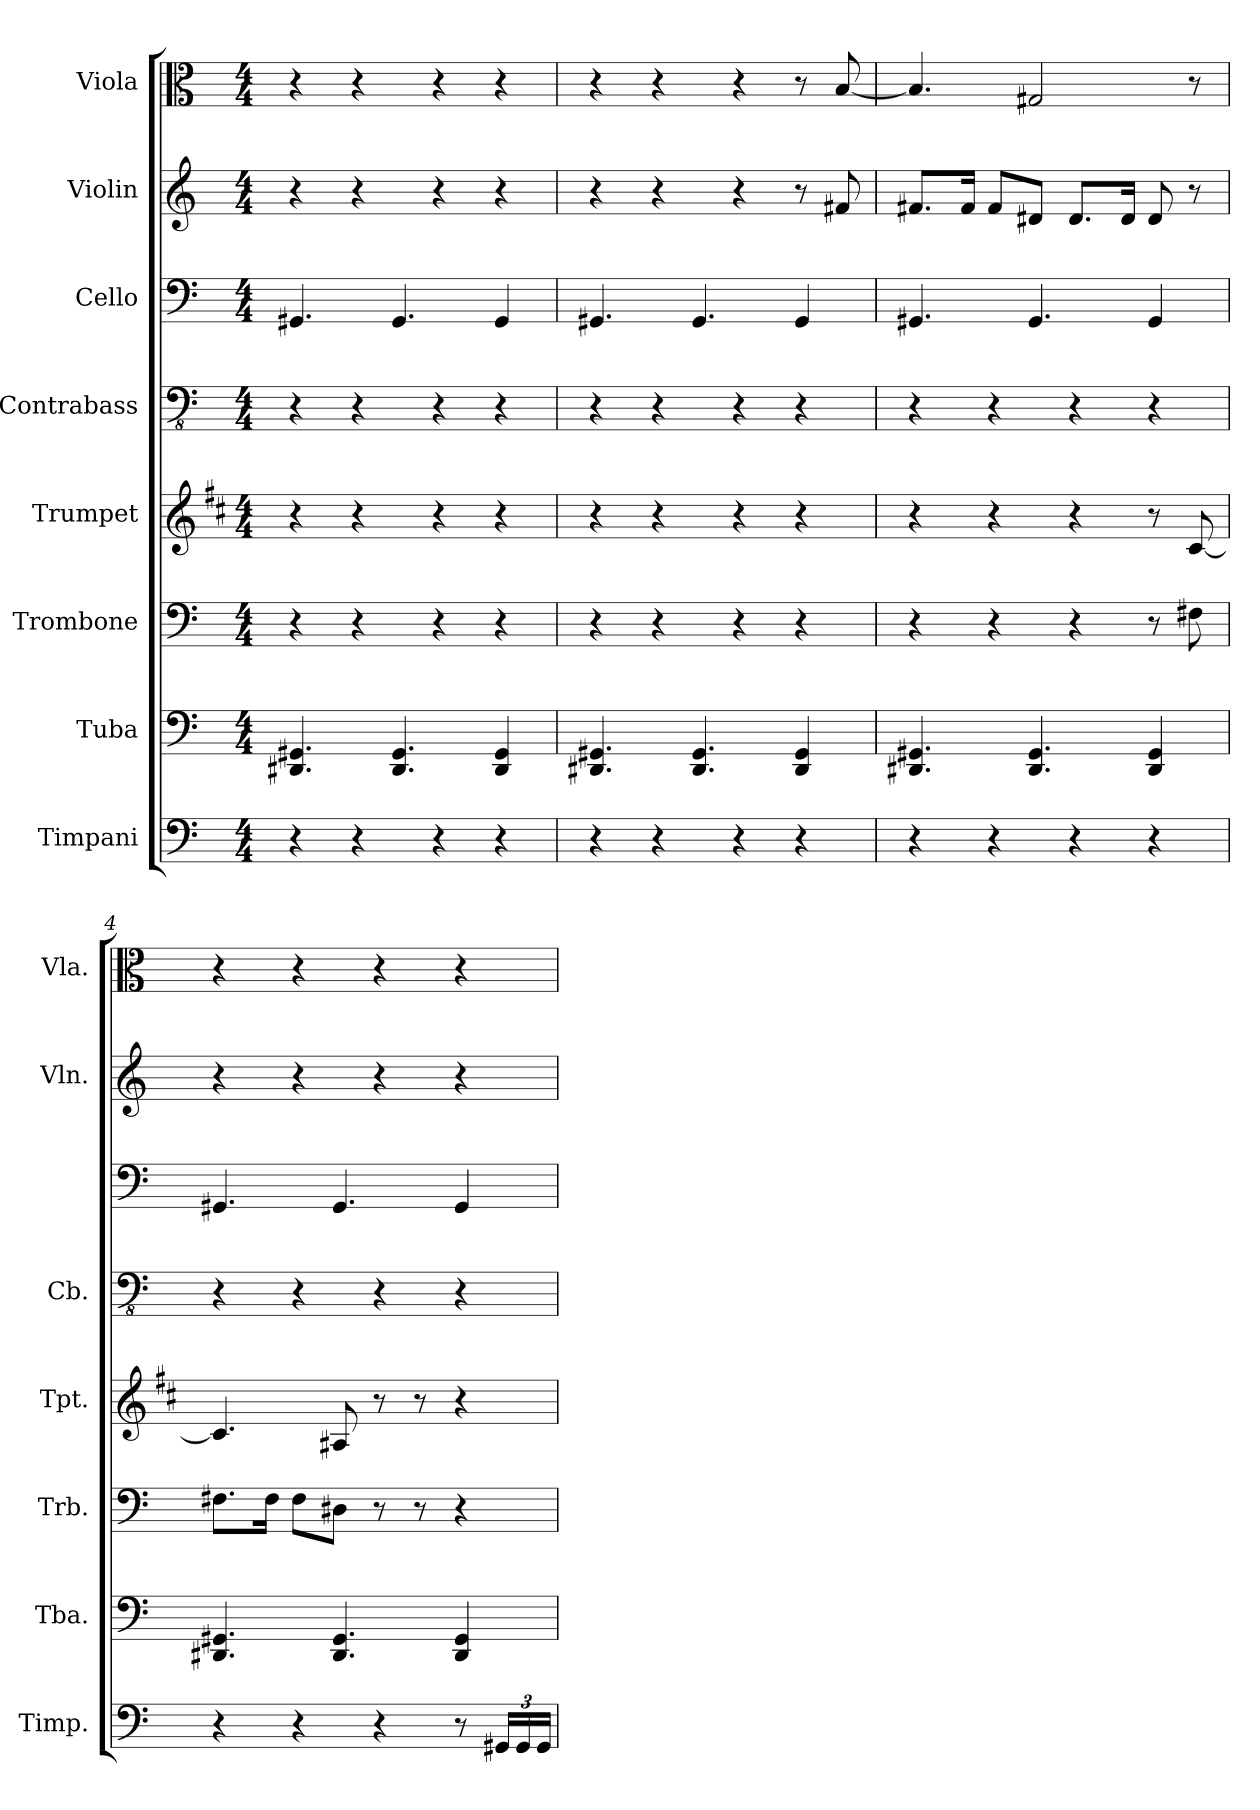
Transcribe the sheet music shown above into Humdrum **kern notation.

**kern	**kern	**kern	**kern	**kern	**kern	**kern	**kern
*part8	*part7	*part6	*part5	*part4	*part3	*part2	*part1
*staff8	*staff7	*staff6	*staff5	*staff4	*staff3	*staff2	*staff1
*I"Timpani	*I"Tuba	*I"Trombone	*I"Trumpet	*I"Contrabass	*I"Cello	*I"Violin	*I"Viola
*I'Timp.	*I'Tba.	*I'Trb.	*I'Tpt.	*I'Cb.	*	*I'Vln.	*I'Vla.
*stria5	*stria5	*stria5	*stria5	*stria5	*stria5	*stria5	*stria5
*clefF4	*clefF4	*clefF4	*clefG2	*clefFv4	*clefF4	*clefG2	*clefC3
*	*	*	*ITrd1c2	*ITrd7c12	*	*	*
*k[]	*k[]	*k[]	*k[]	*k[]	*k[]	*k[]	*k[]
*M4/4	*M4/4	*M4/4	*M4/4	*M4/4	*M4/4	*M4/4	*M4/4
*MM100	*MM100	*MM100	*MM100	*MM100	*MM100	*MM100	*MM100
=1	=1	=1	=1	=1	=1	=1	=1
4r	4.GG#X 4.DD#X	4r	4r	4r	4.GG#X	4r	4r
4r	.	4r	4r	4r	.	4r	4r
.	4.DD# 4.GG#	.	.	.	4.GG#	.	.
4r	.	4r	4r	4r	.	4r	4r
4r	4GG# 4DD#	4r	4r	4r	4GG#	4r	4r
=2	=2	=2	=2	=2	=2	=2	=2
4r	4.GG#X 4.DD#X	4r	4r	4r	4.GG#X	4r	4r
4r	.	4r	4r	4r	.	4r	4r
.	4.DD# 4.GG#	.	.	.	4.GG#	.	.
4r	.	4r	4r	4r	.	4r	4r
4r	4GG# 4DD#	4r	4r	4r	4GG#	8r	8r
.	.	.	.	.	.	8f#X	[8B
=3	=3	=3	=3	=3	=3	=3	=3
4r	4.GG#X 4.DD#X	4r	4r	4r	4.GG#X	8.f#XL	4.B]
.	.	.	.	.	.	16f#Jk	.
4r	.	4r	4r	4r	.	8f#L	.
.	4.DD# 4.GG#	.	.	.	4.GG#	8d#XJ	2G#X
4r	.	4r	4r	4r	.	8.d#L	.
.	.	.	.	.	.	16d#Jk	.
4r	4GG# 4DD#	8r	8r	4r	4GG#	8d#	.
.	.	8F#X	[8B	.	.	8r	8r
=4	=4	=4	=4	=4	=4	=4	=4
4r	4.GG#X 4.DD#X	8.F#XL	4.B]	4r	4.GG#X	4r	4r
.	.	16F#Jk	.	.	.	.	.
4r	.	8F#L	.	4r	.	4r	4r
.	4.DD# 4.GG#	8D#XJ	8G#X	.	4.GG#	.	.
4r	.	8r	8r	4r	.	4r	4r
.	.	8r	8r	.	.	.	.
8r	4GG# 4DD#	4r	4r	4r	4GG#	4r	4r
24GG#XLL	.	.	.	.	.	.	.
24GG#	.	.	.	.	.	.	.
24GG#JJ	.	.	.	.	.	.	.
=	=	=	=	=	=	=	=
*-	*-	*-	*-	*-	*-	*-	*-
